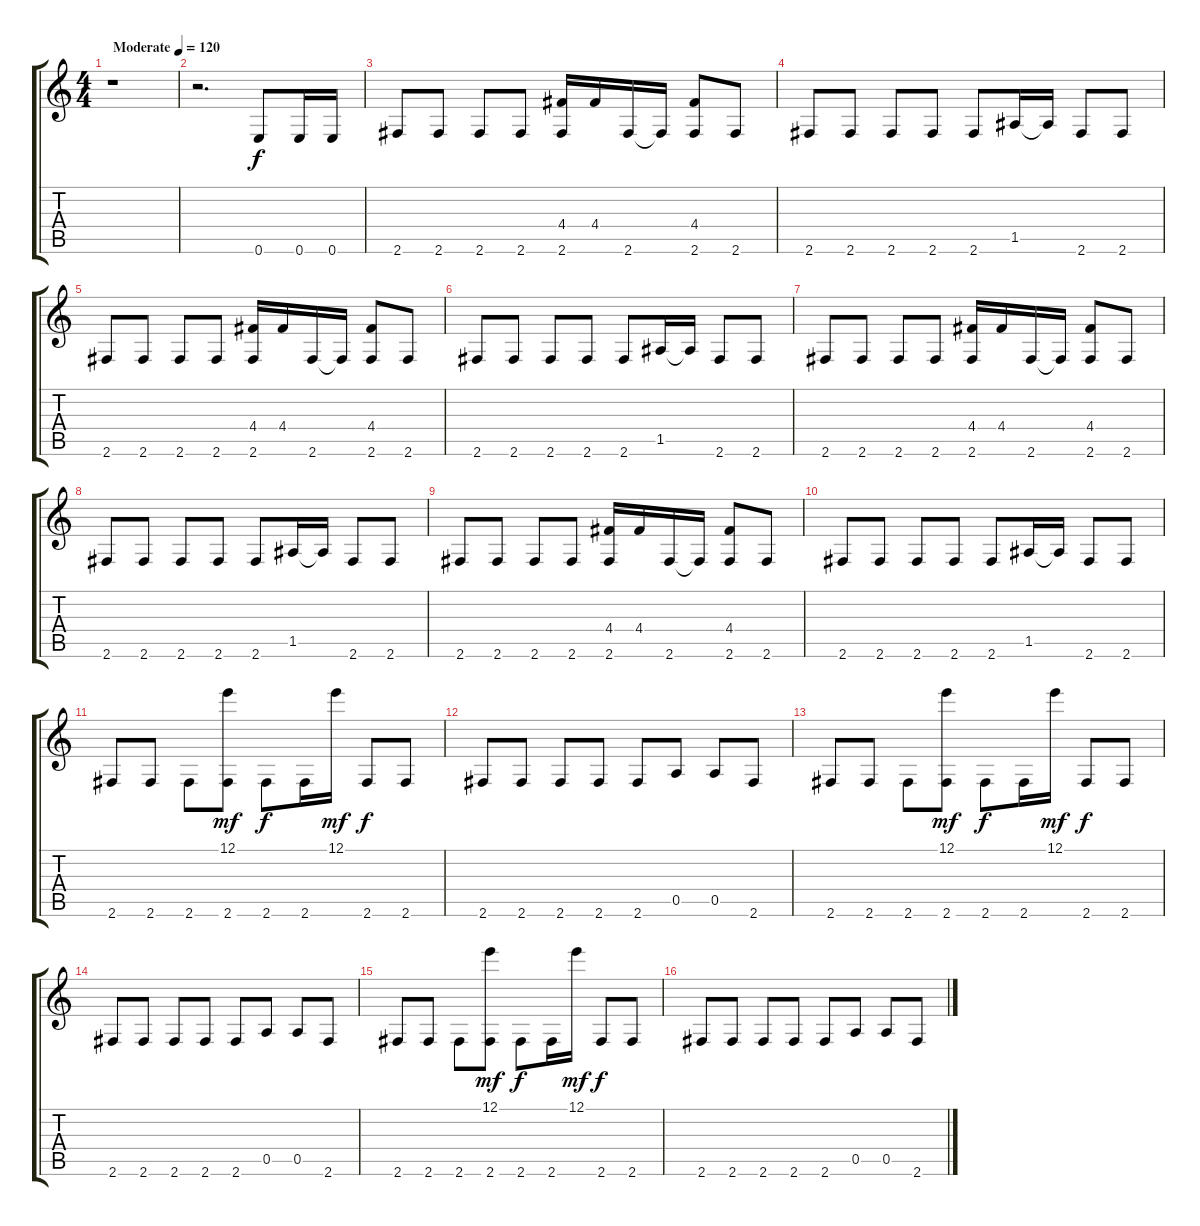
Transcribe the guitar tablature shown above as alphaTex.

\track "" {instrument acousticguitarsteel}
\staff {score tabs}
\tuning (E4 B3 G3 D3 A2 E2) {hide}
\ts (4 4)
\tempo (120 "Moderate")
\tempo 126
\tempo (120 "Moderate")
\clef g2
\ks c
r.1{dy f instrument acousticguitarsteel} |
r.2{d} 0.6.8 0.6.16 0.6.16 |
2.6.8 2.6.8 2.6.8 2.6.8 (4.4 2.6).16 4.4.16 2.6.16 2.6{t}.16 (4.4 2.6).8 2.6.8 |
2.6.8 2.6.8 2.6.8 2.6.8 2.6.8 1.5.16 1.5{t}.16 2.6.8 2.6.8 |
2.6.8 2.6.8 2.6.8 2.6.8 (4.4 2.6).16 4.4.16 2.6.16 2.6{t}.16 (4.4 2.6).8 2.6.8 |
2.6.8 2.6.8 2.6.8 2.6.8 2.6.8 1.5.16 1.5{t}.16 2.6.8 2.6.8 |
2.6.8 2.6.8 2.6.8 2.6.8 (4.4 2.6).16 4.4.16 2.6.16 2.6{t}.16 (4.4 2.6).8 2.6.8 |
2.6.8 2.6.8 2.6.8 2.6.8 2.6.8 1.5.16 1.5{t}.16 2.6.8 2.6.8 |
2.6.8 2.6.8 2.6.8 2.6.8 (4.4 2.6).16 4.4.16 2.6.16 2.6{t}.16 (4.4 2.6).8 2.6.8 |
2.6.8 2.6.8 2.6.8 2.6.8 2.6.8 1.5.16 1.5{t}.16 2.6.8 2.6.8 |
2.6.8 2.6.8 2.6.8 (12.1 2.6).8{dy mf} 2.6.8{dy f} 2.6.16 12.1.16{dy mf} 2.6.8{dy f} 2.6.8 |
2.6.8 2.6.8 2.6.8 2.6.8 2.6.8 0.5.8 0.5.8 2.6.8 |
2.6.8 2.6.8 2.6.8 (12.1 2.6).8{dy mf} 2.6.8{dy f} 2.6.16 12.1.16{dy mf} 2.6.8{dy f} 2.6.8 |
2.6.8 2.6.8 2.6.8 2.6.8 2.6.8 0.5.8 0.5.8 2.6.8 |
2.6.8 2.6.8 2.6.8 (12.1 2.6).8{dy mf} 2.6.8{dy f} 2.6.16 12.1.16{dy mf} 2.6.8{dy f} 2.6.8 |
2.6.8 2.6.8 2.6.8 2.6.8 2.6.8 0.5.8 0.5.8 2.6.8
